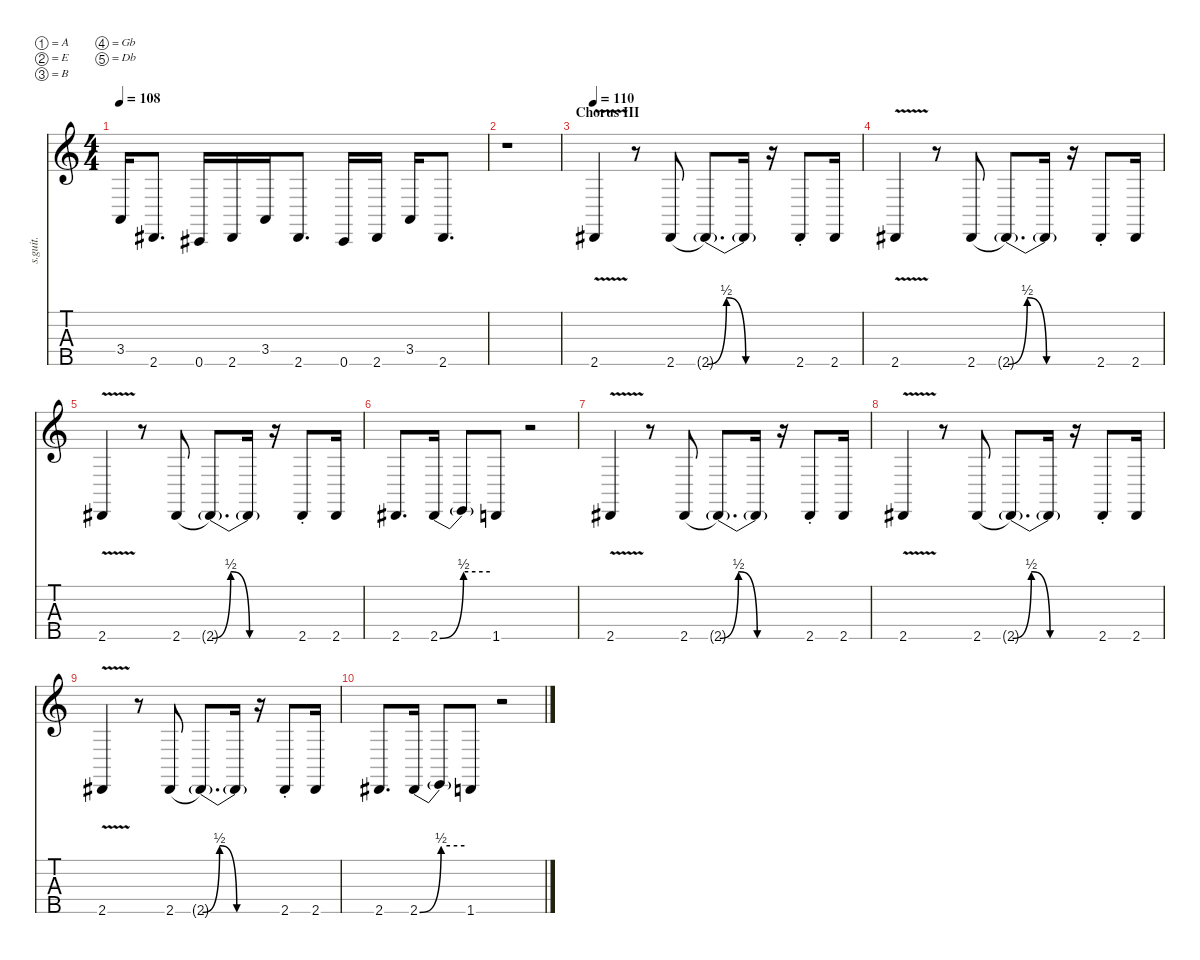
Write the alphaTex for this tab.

\defaultSystemsLayout 4
\hideDynamics
\bracketExtendMode nobrackets
\track ("Sam River" "s.guit.") {instrument electricbassfinger}
\staff {score tabs}
\tuning (A2 E2 B1 Gb1 Db1)
\ts (4 4)
\tempo 108
\clef g2
\ks c
3.4.16{lyrics (0 "") lyrics (1 "") lyrics (2 "") lyrics (3 "") lyrics (4 "") dy ff} 2.5{acc #}.8{d lyrics (0 "") lyrics (1 "") lyrics (2 "") lyrics (3 "") lyrics (4 "")} 0.5{acc #}.16{lyrics (0 "") lyrics (1 "") lyrics (2 "") lyrics (3 "") lyrics (4 "")} 2.5{acc #}.16{lyrics (0 "") lyrics (1 "") lyrics (2 "") lyrics (3 "") lyrics (4 "")} 3.4.16{lyrics (0 "") lyrics (1 "") lyrics (2 "") lyrics (3 "") lyrics (4 "")} 2.5{acc #}.8{d lyrics (0 "") lyrics (1 "") lyrics (2 "") lyrics (3 "") lyrics (4 "")} 0.5{acc #}.16{lyrics (0 "") lyrics (1 "") lyrics (2 "") lyrics (3 "") lyrics (4 "")} 2.5{acc #}.16{lyrics (0 "") lyrics (1 "") lyrics (2 "") lyrics (3 "") lyrics (4 "")} 3.4.16{lyrics (0 "") lyrics (1 "") lyrics (2 "") lyrics (3 "") lyrics (4 "")} 2.5{acc #}.8{d lyrics (0 "") lyrics (1 "") lyrics (2 "") lyrics (3 "") lyrics (4 "")} |
r.1 |
\section ("" "Chorus III")
\tempo 110
2.5{v acc #}.4{lyrics (0 "") lyrics (1 "") lyrics (2 "") lyrics (3 "") lyrics (4 "")} r.8 2.5{be (hold 0 0 60 0) acc #}.8{lyrics (0 "") lyrics (1 "") lyrics (2 "") lyrics (3 "") lyrics (4 "")} 2.5{be (bendrelease 0 0 30 2 30 2 60 0) t acc #}.8{d lyrics (0 "") lyrics (1 "") lyrics (2 "") lyrics (3 "") lyrics (4 "")} 2.5{be (hold 0 0 60 0) t acc #}.16{lyrics (0 "") lyrics (1 "") lyrics (2 "") lyrics (3 "") lyrics (4 "")} r.16 2.5{st acc #}.8{lyrics (0 "") lyrics (1 "") lyrics (2 "") lyrics (3 "") lyrics (4 "")} 2.5{acc #}.16{lyrics (0 "") lyrics (1 "") lyrics (2 "") lyrics (3 "") lyrics (4 "")} |
2.5{v acc #}.4{lyrics (0 "") lyrics (1 "") lyrics (2 "") lyrics (3 "") lyrics (4 "")} r.8 2.5{be (hold 0 0 60 0) acc #}.8{lyrics (0 "") lyrics (1 "") lyrics (2 "") lyrics (3 "") lyrics (4 "")} 2.5{be (bendrelease 0 0 30 2 30 2 60 0) t acc #}.8{d lyrics (0 "") lyrics (1 "") lyrics (2 "") lyrics (3 "") lyrics (4 "")} 2.5{be (hold 0 0 60 0) t acc #}.16{lyrics (0 "") lyrics (1 "") lyrics (2 "") lyrics (3 "") lyrics (4 "")} r.16 2.5{st acc #}.8{lyrics (0 "") lyrics (1 "") lyrics (2 "") lyrics (3 "") lyrics (4 "")} 2.5{acc #}.16{lyrics (0 "") lyrics (1 "") lyrics (2 "") lyrics (3 "") lyrics (4 "")} |
2.5{v acc #}.4{lyrics (0 "") lyrics (1 "") lyrics (2 "") lyrics (3 "") lyrics (4 "")} r.8 2.5{be (hold 0 0 60 0) acc #}.8{lyrics (0 "") lyrics (1 "") lyrics (2 "") lyrics (3 "") lyrics (4 "")} 2.5{be (bendrelease 0 0 30 2 30 2 60 0) t acc #}.8{d lyrics (0 "") lyrics (1 "") lyrics (2 "") lyrics (3 "") lyrics (4 "")} 2.5{be (hold 0 0 60 0) t acc #}.16{lyrics (0 "") lyrics (1 "") lyrics (2 "") lyrics (3 "") lyrics (4 "")} r.16 2.5{st acc #}.8{lyrics (0 "") lyrics (1 "") lyrics (2 "") lyrics (3 "") lyrics (4 "")} 2.5{acc #}.16{lyrics (0 "") lyrics (1 "") lyrics (2 "") lyrics (3 "") lyrics (4 "")} |
2.5{acc #}.8{d lyrics (0 "") lyrics (1 "") lyrics (2 "") lyrics (3 "") lyrics (4 "")} 2.5{be (bend 0 0 60 2) acc #}.16{lyrics (0 "") lyrics (1 "") lyrics (2 "") lyrics (3 "") lyrics (4 "")} 2.5{be (hold 0 2 60 2) t}.8{lyrics (0 "") lyrics (1 "") lyrics (2 "") lyrics (3 "") lyrics (4 "")} 1.5.8{lyrics (0 "") lyrics (1 "") lyrics (2 "") lyrics (3 "") lyrics (4 "")} r.2 |
2.5{v acc #}.4{lyrics (0 "") lyrics (1 "") lyrics (2 "") lyrics (3 "") lyrics (4 "")} r.8 2.5{be (hold 0 0 60 0) acc #}.8{lyrics (0 "") lyrics (1 "") lyrics (2 "") lyrics (3 "") lyrics (4 "")} 2.5{be (bendrelease 0 0 30 2 30 2 60 0) t acc #}.8{d lyrics (0 "") lyrics (1 "") lyrics (2 "") lyrics (3 "") lyrics (4 "")} 2.5{be (hold 0 0 60 0) t acc #}.16{lyrics (0 "") lyrics (1 "") lyrics (2 "") lyrics (3 "") lyrics (4 "")} r.16 2.5{st acc #}.8{lyrics (0 "") lyrics (1 "") lyrics (2 "") lyrics (3 "") lyrics (4 "")} 2.5{acc #}.16{lyrics (0 "") lyrics (1 "") lyrics (2 "") lyrics (3 "") lyrics (4 "")} |
2.5{v acc #}.4{lyrics (0 "") lyrics (1 "") lyrics (2 "") lyrics (3 "") lyrics (4 "")} r.8 2.5{be (hold 0 0 60 0) acc #}.8{lyrics (0 "") lyrics (1 "") lyrics (2 "") lyrics (3 "") lyrics (4 "")} 2.5{be (bendrelease 0 0 30 2 30 2 60 0) t acc #}.8{d lyrics (0 "") lyrics (1 "") lyrics (2 "") lyrics (3 "") lyrics (4 "")} 2.5{be (hold 0 0 60 0) t acc #}.16{lyrics (0 "") lyrics (1 "") lyrics (2 "") lyrics (3 "") lyrics (4 "")} r.16 2.5{st acc #}.8{lyrics (0 "") lyrics (1 "") lyrics (2 "") lyrics (3 "") lyrics (4 "")} 2.5{acc #}.16{lyrics (0 "") lyrics (1 "") lyrics (2 "") lyrics (3 "") lyrics (4 "")} |
2.5{v acc #}.4{lyrics (0 "") lyrics (1 "") lyrics (2 "") lyrics (3 "") lyrics (4 "")} r.8 2.5{be (hold 0 0 60 0) acc #}.8{lyrics (0 "") lyrics (1 "") lyrics (2 "") lyrics (3 "") lyrics (4 "")} 2.5{be (bendrelease 0 0 30 2 30 2 60 0) t acc #}.8{d lyrics (0 "") lyrics (1 "") lyrics (2 "") lyrics (3 "") lyrics (4 "")} 2.5{be (hold 0 0 60 0) t acc #}.16{lyrics (0 "") lyrics (1 "") lyrics (2 "") lyrics (3 "") lyrics (4 "")} r.16 2.5{st acc #}.8{lyrics (0 "") lyrics (1 "") lyrics (2 "") lyrics (3 "") lyrics (4 "")} 2.5{acc #}.16{lyrics (0 "") lyrics (1 "") lyrics (2 "") lyrics (3 "") lyrics (4 "")} |
2.5{acc #}.8{d lyrics (0 "") lyrics (1 "") lyrics (2 "") lyrics (3 "") lyrics (4 "")} 2.5{be (bend 0 0 60 2) acc #}.16{lyrics (0 "") lyrics (1 "") lyrics (2 "") lyrics (3 "") lyrics (4 "")} 2.5{be (hold 0 2 60 2) t}.8{lyrics (0 "") lyrics (1 "") lyrics (2 "") lyrics (3 "") lyrics (4 "")} 1.5.8{lyrics (0 "") lyrics (1 "") lyrics (2 "") lyrics (3 "") lyrics (4 "")} r.2
